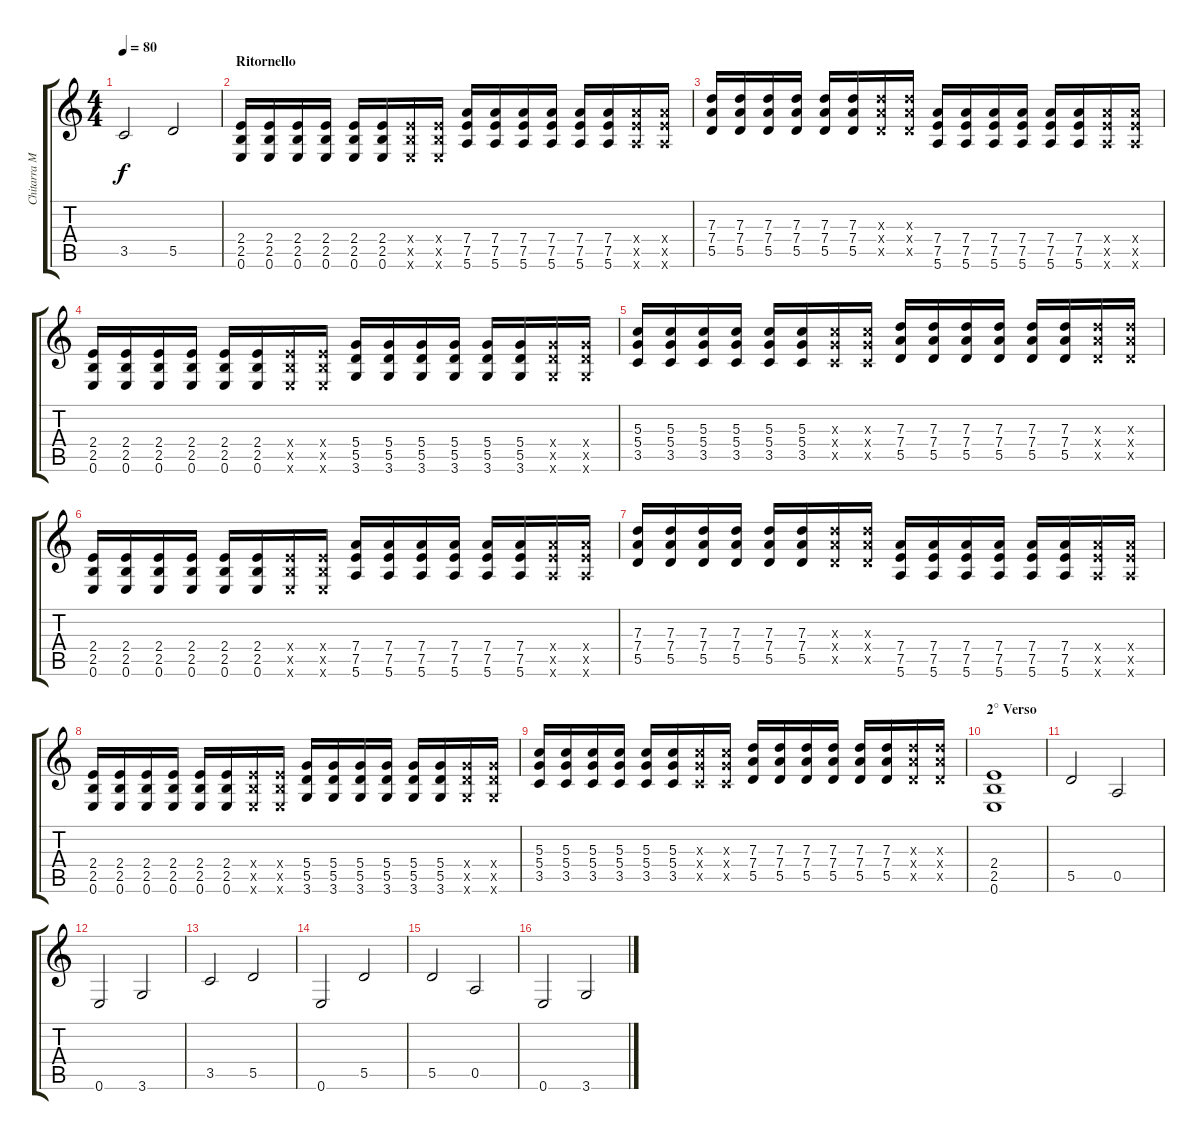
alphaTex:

\track ("Chitarra Marco" "Chitarra M") {instrument electricguitarclean}
\staff {score tabs}
\tuning (E4 B3 G3 D3 A2 E2) {hide}
\ts (4 4)
\tempo 80
\clef g2
\ks c
3.5.2{dy f} 5.5.2 |
\section ("" "Ritornello")
(2.4 2.5 0.6).16 (2.4 2.5 0.6).16 (2.4 2.5 0.6).16 (2.4 2.5 0.6).16 (2.4 2.5 0.6).16 (2.4 2.5 0.6).16 (2.4{x} 2.5{x} 0.6{x}).16 (2.4{x} 2.5{x} 0.6{x}).16 (7.4 7.5 5.6).16 (7.4 7.5 5.6).16 (7.4 7.5 5.6).16 (7.4 7.5 5.6).16 (7.4 7.5 5.6).16 (7.4 7.5 5.6).16 (7.4{x} 7.5{x} 5.6{x}).16 (7.4{x} 7.5{x} 5.6{x}).16 |
(7.3 7.4 5.5).16 (7.3 7.4 5.5).16 (7.3 7.4 5.5).16 (7.3 7.4 5.5).16 (7.3 7.4 5.5).16 (7.3 7.4 5.5).16 (7.3{x} 7.4{x} 5.5{x}).16 (7.3{x} 7.4{x} 5.5{x}).16 (7.4 7.5 5.6).16 (7.4 7.5 5.6).16 (7.4 7.5 5.6).16 (7.4 7.5 5.6).16 (7.4 7.5 5.6).16 (7.4 7.5 5.6).16 (7.4{x} 7.5{x} 5.6{x}).16 (7.4{x} 7.5{x} 5.6{x}).16 |
(2.4 2.5 0.6).16 (2.4 2.5 0.6).16 (2.4 2.5 0.6).16 (2.4 2.5 0.6).16 (2.4 2.5 0.6).16 (2.4 2.5 0.6).16 (2.4{x} 2.5{x} 0.6{x}).16 (2.4{x} 2.5{x} 0.6{x}).16 (5.4 5.5 3.6).16 (5.4 5.5 3.6).16 (5.4 5.5 3.6).16 (5.4 5.5 3.6).16 (5.4 5.5 3.6).16 (5.4 5.5 3.6).16 (5.4{x} 5.5{x} 3.6{x}).16 (5.4{x} 5.5{x} 3.6{x}).16 |
(5.3 5.4 3.5).16 (5.3 5.4 3.5).16 (5.3 5.4 3.5).16 (5.3 5.4 3.5).16 (5.3 5.4 3.5).16 (5.3 5.4 3.5).16 (5.3{x} 5.4{x} 3.5{x}).16 (5.3{x} 5.4{x} 3.5{x}).16 (7.3 7.4 5.5).16 (7.3 7.4 5.5).16 (7.3 7.4 5.5).16 (7.3 7.4 5.5).16 (7.3 7.4 5.5).16 (7.3 7.4 5.5).16 (7.3{x} 7.4{x} 5.5{x}).16 (7.3{x} 7.4{x} 5.5{x}).16 |
(2.4 2.5 0.6).16 (2.4 2.5 0.6).16 (2.4 2.5 0.6).16 (2.4 2.5 0.6).16 (2.4 2.5 0.6).16 (2.4 2.5 0.6).16 (2.4{x} 2.5{x} 0.6{x}).16 (2.4{x} 2.5{x} 0.6{x}).16 (7.4 7.5 5.6).16 (7.4 7.5 5.6).16 (7.4 7.5 5.6).16 (7.4 7.5 5.6).16 (7.4 7.5 5.6).16 (7.4 7.5 5.6).16 (7.4{x} 7.5{x} 5.6{x}).16 (7.4{x} 7.5{x} 5.6{x}).16 |
(7.3 7.4 5.5).16 (7.3 7.4 5.5).16 (7.3 7.4 5.5).16 (7.3 7.4 5.5).16 (7.3 7.4 5.5).16 (7.3 7.4 5.5).16 (7.3{x} 7.4{x} 5.5{x}).16 (7.3{x} 7.4{x} 5.5{x}).16 (7.4 7.5 5.6).16 (7.4 7.5 5.6).16 (7.4 7.5 5.6).16 (7.4 7.5 5.6).16 (7.4 7.5 5.6).16 (7.4 7.5 5.6).16 (7.4{x} 7.5{x} 5.6{x}).16 (7.4{x} 7.5{x} 5.6{x}).16 |
(2.4 2.5 0.6).16 (2.4 2.5 0.6).16 (2.4 2.5 0.6).16 (2.4 2.5 0.6).16 (2.4 2.5 0.6).16 (2.4 2.5 0.6).16 (2.4{x} 2.5{x} 0.6{x}).16 (2.4{x} 2.5{x} 0.6{x}).16 (5.4 5.5 3.6).16 (5.4 5.5 3.6).16 (5.4 5.5 3.6).16 (5.4 5.5 3.6).16 (5.4 5.5 3.6).16 (5.4 5.5 3.6).16 (5.4{x} 5.5{x} 3.6{x}).16 (5.4{x} 5.5{x} 3.6{x}).16 |
(5.3 5.4 3.5).16 (5.3 5.4 3.5).16 (5.3 5.4 3.5).16 (5.3 5.4 3.5).16 (5.3 5.4 3.5).16 (5.3 5.4 3.5).16 (5.3{x} 5.4{x} 3.5{x}).16 (5.3{x} 5.4{x} 3.5{x}).16 (7.3 7.4 5.5).16 (7.3 7.4 5.5).16 (7.3 7.4 5.5).16 (7.3 7.4 5.5).16 (7.3 7.4 5.5).16 (7.3 7.4 5.5).16 (7.3{x} 7.4{x} 5.5{x}).16 (7.3{x} 7.4{x} 5.5{x}).16 |
\section ("" "2° Verso")
(2.4 2.5 0.6).1 |
5.5.2 0.5.2 |
0.6.2 3.6.2 |
3.5.2 5.5.2 |
0.6.2 5.5.2 |
5.5.2 0.5.2 |
0.6.2 3.6.2
